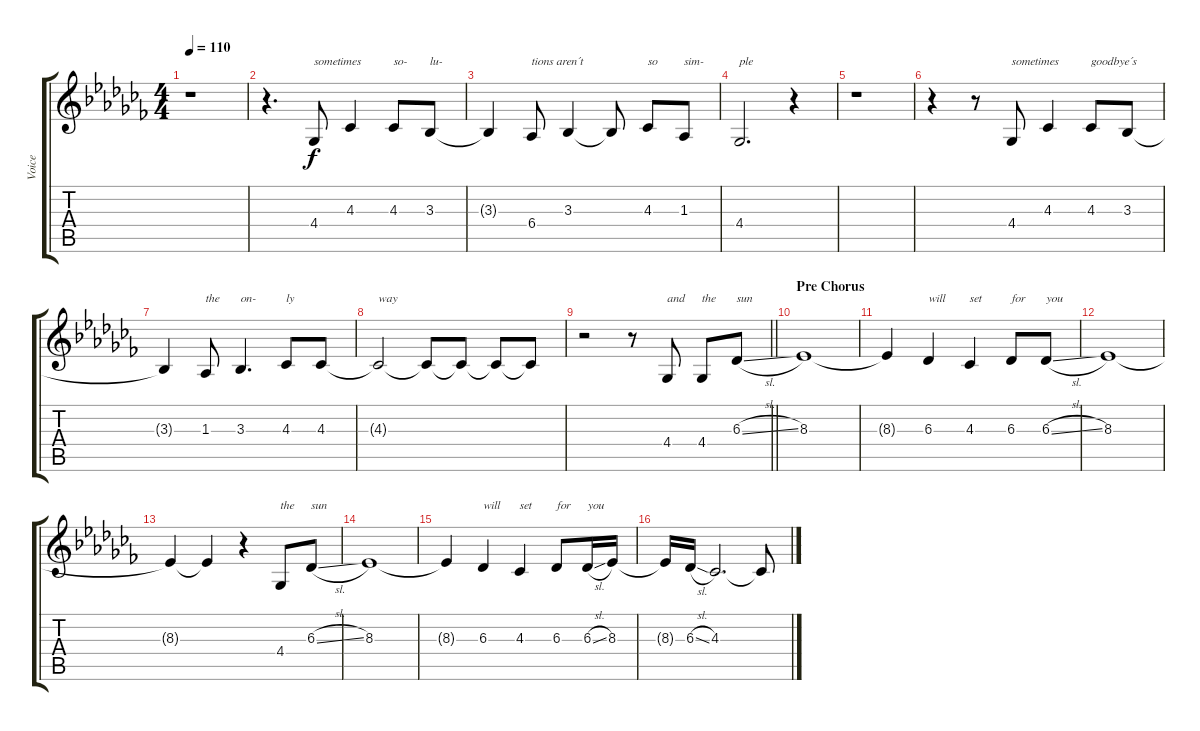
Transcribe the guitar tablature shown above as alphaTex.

\track ("Voice" "Voice") {instrument lead6voice}
\staff {score tabs}
\tuning (E4 B3 G3 D3 A2 E2) {hide}
\ts (4 4)
\tempo 110
\clef g2
\ks abminor
r.1{dy f} |
r.4{d volume 13} 4.4.8{txt "sometimes"} 4.3.4 4.3.8{txt "so-"} 3.3.8{txt "lu-"} |
3.3{t}.4 6.4.8{txt "tions aren´t"} 3.3.4 3.3{t}.8 4.3.8{txt "so"} 1.3.8{txt "sim-"} |
4.4.2{d txt "ple" volume 5} r.4 |
r.1 |
r.4{volume 13} r.8 4.4.8{txt "sometimes"} 4.3.4 4.3.8{txt "goodbye´s"} 3.3.8 |
3.3{t}.4 1.3.8{txt "the"} 3.3.4{d txt "on-"} 4.3.8{txt "ly"} 4.3.8 |
4.3{t}.2{txt "way"} 4.3{t}.8 4.3{t}.8 4.3{t}.8 4.3{t}.8 |
\barLineRight lightlight
r.2 r.8 4.4.8{txt "and"} 4.4.8{txt "the"} 6.3{sl}.8{txt "sun"} |
\section ("" "Pre Chorus")
8.3.1 |
8.3{t}.4 6.3.4{txt "will"} 4.3.4{txt "set"} 6.3.8{txt "for"} 6.3{sl}.8{txt "you"} |
8.3.1 |
8.3{t}.4 8.3{t}.4 r.4 4.4.8{txt "the"} 6.3{sl}.8{txt "sun"} |
8.3.1 |
8.3{t}.4 6.3.4{txt "will"} 4.3.4{txt "set"} 6.3.8{txt "for"} 6.3{sl}.16{txt "you"} 8.3.16 |
8.3{t}.16 6.3{sl}.16 4.3.2{d} 4.3{t}.8
